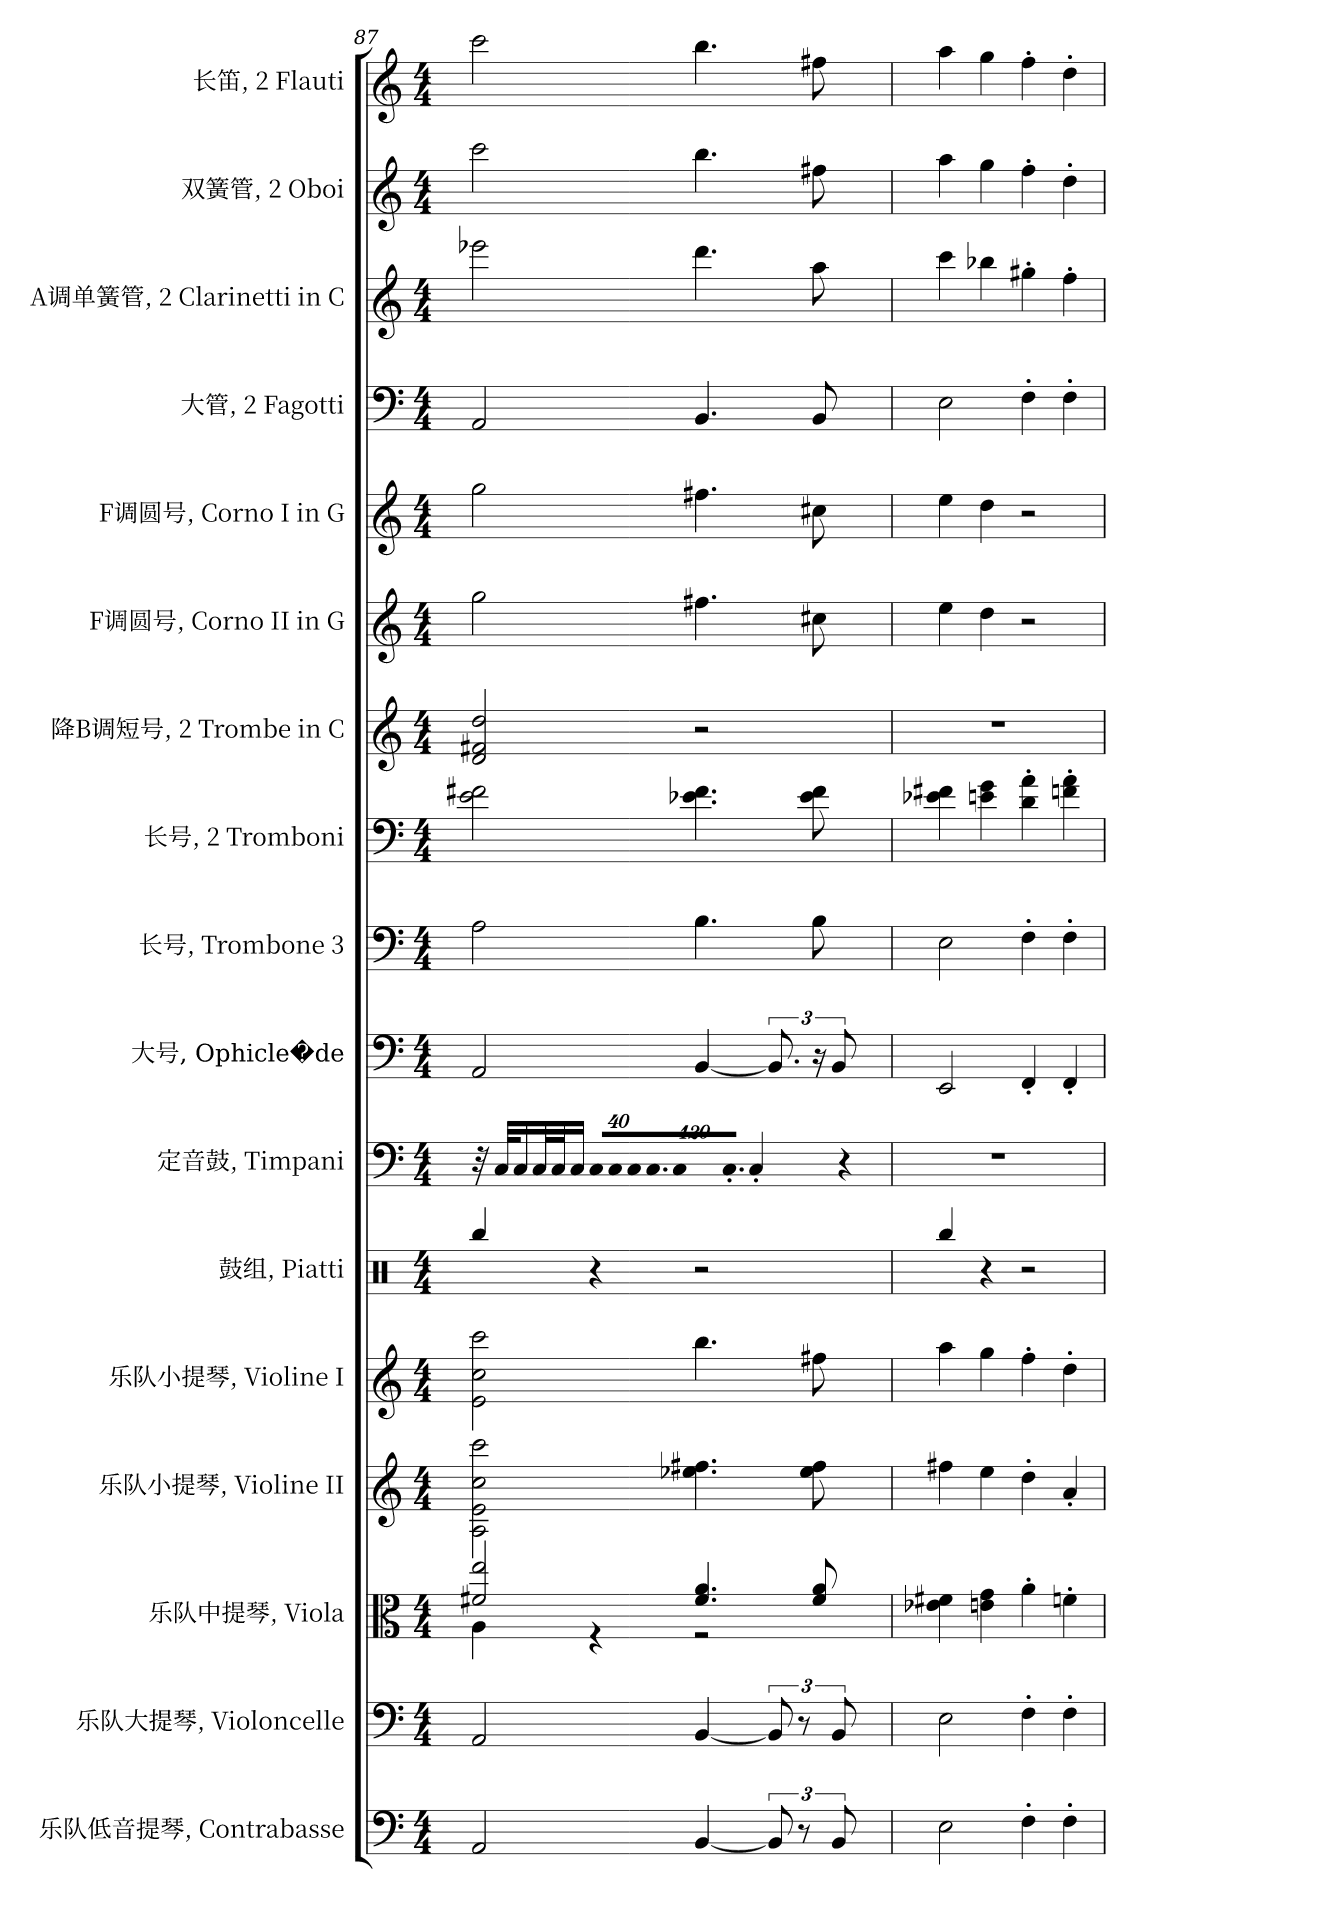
**kern	**kern	**kern	**kern	**kern	**kern	**kern	**kern	**kern	**kern	**kern	**kern	**kern	**kern	**kern	**kern	**kern
*part17	*part16	*part15	*part14	*part13	*part12	*part11	*part10	*part9	*part8	*part7	*part6	*part5	*part4	*part3	*part2	*part1
*staff17	*staff16	*staff15	*staff14	*staff13	*staff12	*staff11	*staff10	*staff9	*staff8	*staff7	*staff6	*staff5	*staff4	*staff3	*staff2	*staff1
*I"乐队低音提琴, Contrabasse	*I"乐队大提琴, Violoncelle	*I"乐队中提琴, Viola	*I"乐队小提琴, Violine II	*I"乐队小提琴, Violine I	*I"鼓组, Piatti	*I"定音鼓, Timpani	*I"大号, Ophicle�de	*I"长号, Trombone 3	*I"长号, 2 Tromboni	*I"降B调短号, 2 Trombe in C	*I"F调圆号, Corno II in G	*I"F调圆号, Corno I in G	*I"大管, 2 Fagotti	*I"A调单簧管, 2 Clarinetti in C	*I"双簧管, 2 Oboi	*I"长笛, 2 Flauti
*I'Cbs.	*	*	*	*	*	*I'Timp.	*	*I'Tbn.	*I'Tbn.	*	*	*	*	*I'A Cl.	*I'Ob.	*I'Fl.
!!LO:PB:g=z
*clefF4	*clefF4	*clefC3	*clefG2	*clefG2	*clefX	*clefF4	*clefF4	*clefF4	*clefF4	*clefG2	*clefG2	*clefG2	*clefF4	*clefG2	*clefG2	*clefG2
*ITrd7c12	*	*	*	*	*	*	*	*	*	*ITrd1c2	*ITrd4c7	*ITrd4c7	*	*ITrd2c3	*	*
*k[]	*k[]	*k[]	*k[]	*k[]	*k[]	*k[]	*k[]	*k[]	*k[]	*k[b-e-]	*k[b-]	*k[b-]	*k[]	*k[f#c#g#]	*k[]	*k[]
*M4/4	*M4/4	*M4/4	*M4/4	*M4/4	*M4/4	*M4/4	*M4/4	*M4/4	*M4/4	*M4/4	*M4/4	*M4/4	*M4/4	*M4/4	*M4/4	*M4/4
*MM156	*MM156	*MM156	*MM156	*MM156	*MM156	*MM156	*MM156	*MM156	*MM156	*MM156	*MM156	*MM156	*MM156	*MM156	*MM156	*MM156
=87	=87	=87	=87	=87	=87	=87	=87	=87	=87	=87	=87	=87	=87	=87	=87	=87
*	*	*^	*	*	*	*	*	*	*	*	*	*	*	*	*	*
2AAA/	2AA/	2f#X/ 2ee/	4A\	2A\ 2e\ 2cc\ 2ccc\	2e\ 2cc\ 2ccc\	4Rbb/	32r	2AA/	2A\	2e\ 2f#X\	2c/ 2en/ 2cc/	2cc\	2cc\	2AA/	2cccn\	2ccc\	2ccc\
.	.	.	.	.	.	.	32C/KLL	.	.	.	.	.	.	.	.	.	.
.	.	.	.	.	.	.	16C/	.	.	.	.	.	.	.	.	.	.
.	.	.	.	.	.	.	32C/L	.	.	.	.	.	.	.	.	.	.
.	.	.	.	.	.	.	32C/J	.	.	.	.	.	.	.	.	.	.
.	.	.	.	.	.	.	16C/JJ	.	.	.	.	.	.	.	.	.	.
*	*	*	*	*	*	*	*Xbrackettup	*	*	*	*	*	*	*	*	*	*
!	!	!	!	!	!	!	!LO:N:vis=32	!	!	!	!	!	!	!	!	!	!
.	.	.	4r	.	.	4r	640%23C/LLL	.	.	.	.	.	.	.	.	.	.
!	!	!	!	!	!	!	!LO:N:vis=32	!	!	!	!	!	!	!	!	!	!
.	.	.	.	.	.	.	640%23C/	.	.	.	.	.	.	.	.	.	.
!	!	!	!	!	!	!	!LO:N:vis=32	!	!	!	!	!	!	!	!	!	!
.	.	.	.	.	.	.	640%23C/	.	.	.	.	.	.	.	.	.	.
!	!	!	!	!	!	!	!LO:N:vis=32.	!	!	!	!	!	!	!	!	!	!
.	.	.	.	.	.	.	1920%103C/	.	.	.	.	.	.	.	.	.	.
!	!	!	!	!	!	!	!LO:N:vis=32	!	!	!	!	!	!	!	!	!	!
.	.	.	.	.	.	.	640%23C/	.	.	.	.	.	.	.	.	.	.
!	!	!	!	!	!	!	!LO:N:vis=32.	!	!	!	!	!	!	!	!	!	!
.	.	.	.	.	.	.	1920%103C'/JJJ	.	.	.	.	.	.	.	.	.	.
*	*	*	*	*	*	*	*	*	*	*	*	*	*	*	*	*	*MM164
[4BBB/	[4BB/	4.f#/ 4.a/	2r	4.ee-X\ 4.ff#X\	4.bb\	2r	.	[4BB/	4.B\	4.e-X\ 4.f#\	2r	4.bn\	4.bn\	4.BB/	4.bb\	4.bb\	4.bb\
.	.	.	.	.	.	.	4C'/	.	.	.	.	.	.	.	.	.	.
12BBB/]	12BB/]	.	.	.	.	.	.	12.BB/]	.	.	.	.	.	.	.	.	.
.	.	.	.	.	.	.	4r	.	.	.	.	.	.	.	.	.	.
12r	12r	.	.	.	.	.	.	.	.	.	.	.	.	.	.	.	.
.	.	8f#/ 8a/	.	8ee-\ 8ff#\	8ff#X\	.	.	24r	8B\	8e-\ 8f#\	.	8f#X\	8f#X\	8BB/	8ff#\	8ff#X\	8ff#X\
12BBB/	12BB/	.	.	.	.	.	.	12BB/	.	.	.	.	.	.	.	.	.
960ryy	960ryy	960ryy	960ryy	960ryy	960ryy	960ryy	.	960ryy	960ryy	960ryy	960ryy	960ryy	960ryy	960ryy	960ryy	960ryy	960ryy
*	*	*v	*v	*	*	*	*	*	*	*	*	*	*	*	*	*	*
=88	=88	=88	=88	=88	=88	=88	=88	=88	=88	=88	=88	=88	=88	=88	=88	=88
*	*	*	*	*	*	*	*	*	*	*	*	*	*	*	*	*MM162
2EE\	2E\	4e-X\ 4f#X\	4ff#X\	4aa\	4Rbb/	1r	2EE/	2E\	4e-X\ 4f#X\	1r	4a\	4a\	2E\	4aa\	4aa\	4aa\
*	*	*	*	*	*	*	*	*	*	*	*	*	*	*	*	*MM171
.	.	4en\ 4g\	4ee\	4gg\	4r	.	.	.	4en\ 4g\	.	4g\	4g\	.	4ggn\	4gg\	4gg\
*	*	*	*	*	*	*	*	*	*	*	*	*	*	*	*	*MM164
4FF'\	4F'\	4a'\	4dd'\	4ff'\	2r	.	4FF'/	4F'\	4d\' 4a\'	.	2r	2r	4F'\	4ee#X'\	4ff'\	4ff'\
*	*	*	*	*	*	*	*	*	*	*	*	*	*	*	*	*MM171
4FF'\	4F'\	4fn'\	4a'/	4dd'\	.	.	4FF'/	4F'\	4fn\' 4a\'	.	.	.	4F'\	4dd'\	4dd'\	4dd'\
=	=	=	=	=	=	=	=	=	=	=	=	=	=	=	=	=
*-	*-	*-	*-	*-	*-	*-	*-	*-	*-	*-	*-	*-	*-	*-	*-	*-
